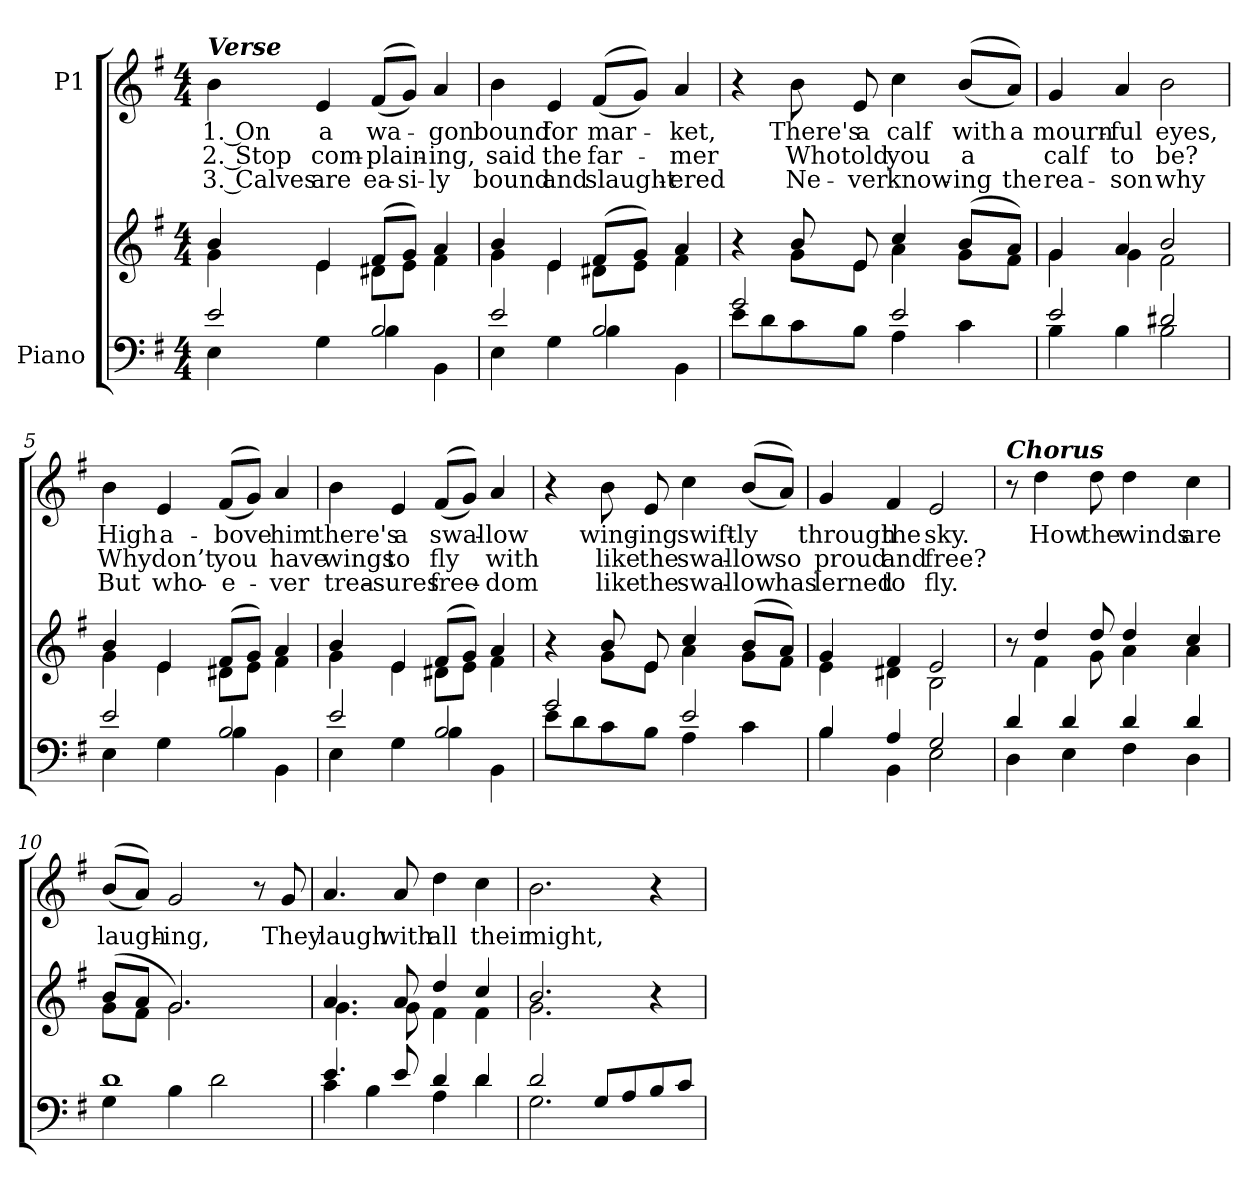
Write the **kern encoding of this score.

**kern	**kern	**kern	**text	**text	**text
*part2	*part2	*part1	*part1	*part1	*part1
*staff3	*staff2	*staff1	*staff1	*staff1	*staff1
*I"Piano	*	*I"P1	*	*	*
*clefF4	*clefG2	*clefG2	*	*	*
*k[f#]	*k[f#]	*k[f#]	*	*	*
*G:	*G:	*G:	*	*	*
*M4/4	*M4/4	*M4/4	*	*	*
=1	=1	=1	=1	=1	=1
*^	*^	*	*	*	*
!	!	!	!	!LO:TX:a:Bi:t=Verse	!	!	!
!	!	!	!	!	!LO:LY:b	!LO:LY:b	!LO:LY:b
2e/	4E\	4b/	4g\	4b\	1. On	2. Stop	3. Calves
!	!	!	!	!	!LO:LY:b	!LO:LY:b	!LO:LY:b
.	4G\	4e/	4e\	4e/	a	com-	are
!	!	!	!	!	!LO:LY:b	!LO:LY:b	!LO:LY:b
2B/	4B\	(8f#/L	8d#X\L	((8f#/L	wa-	-plain-	ea-
!	!	!	!	!	!	!	!LO:LY:b
.	.	8g/J)	8e\J	8g/J))	.	.	-si-
!	!	!	!	!	!LO:LY:b	!LO:LY:b	!LO:LY:b
.	4BB\	4a/	4f#\	4a/	-gon	-ing,	-ly
=2	=2	=2	=2	=2	=2	=2	=2
!	!	!	!	!	!LO:LY:b	!LO:LY:b	!LO:LY:b
2e/	4E\	4b/	4g\	4b\	bound	said	bound
!	!	!	!	!	!LO:LY:b	!LO:LY:b	!LO:LY:b
.	4G\	4e/	4e\	4e/	for	the	and
!	!	!	!	!	!LO:LY:b	!LO:LY:b	!LO:LY:b
2B/	4B\	(8f#/L	8d#X\L	((8f#/L	mar-	far-	slaught-
.	.	8g/J)	8e\J	8g/J))	.	.	.
!	!	!	!	!	!LO:LY:b	!LO:LY:b	!LO:LY:b
.	4BB\	4a/	4f#\	4a/	-ket,	-mer	-ered
=3	=3	=3	=3	=3	=3	=3	=3
2g/	8e\L	4r	4ryy	4r	.	.	.
.	8d\	.	.	.	.	.	.
!	!	!	!	!	!LO:LY:b	!LO:LY:b	!LO:LY:b
.	8c\	8b/	8g\L	8b\	There's	Who	Ne-
!	!	!	!	!	!LO:LY:b	!LO:LY:b	!LO:LY:b
.	8B\J	8e/	8e\J	8e/	a	told	-ver
!	!	!	!	!	!LO:LY:b	!LO:LY:b	!LO:LY:b
2e/	4A\	4cc/	4a\	4cc\	calf	you	know-
!	!	!	!	!	!LO:LY:b	!LO:LY:b	!LO:LY:b
.	4c\	(8b/L	8g\L	((8b/L	with	a	-ing
!	!	!	!	!	!LO:LY:b	!	!LO:LY:b
.	.	8a/J)	8f#\J	8a/J))	a	.	the
=4	=4	=4	=4	=4	=4	=4	=4
!	!	!	!	!	!LO:LY:b	!LO:LY:b	!LO:LY:b
2e/	4B\	4g/	4g\	4g/	mourn-	calf	rea-
!	!	!	!	!	!LO:LY:b	!LO:LY:b	!LO:LY:b
.	4B\	4a/	4g\	4a/	-ful	to	-son
!	!	!	!	!	!LO:LY:b	!LO:LY:b	!LO:LY:b
2d#X/	2B\	2b/	2f#\	2b\	eyes,	be?	why
!!LO:LB:g=z
=5	=5	=5	=5	=5	=5	=5	=5
!	!	!	!	!	!LO:LY:b	!LO:LY:b	!LO:LY:b
2e/	4E\	4b/	4g\	4b\	High	Why	But
!	!	!	!	!	!LO:LY:b	!LO:LY:b	!LO:LY:b
.	4G\	4e/	4e\	4e/	a-	don’t	who-
!	!	!	!	!	!LO:LY:b	!LO:LY:b	!LO:LY:b
2B/	4B\	(8f#/L	8d#X\L	((8f#/L	-bove	you	-e-
.	.	8g/J)	8e\J	8g/J))	.	.	.
!	!	!	!	!	!LO:LY:b	!LO:LY:b	!LO:LY:b
.	4BB\	4a/	4f#\	4a/	him	have	-ver
=6	=6	=6	=6	=6	=6	=6	=6
!	!	!	!	!	!LO:LY:b	!LO:LY:b	!LO:LY:b
2e/	4E\	4b/	4g\	4b\	there's	wings	trea-
!	!	!	!	!	!LO:LY:b	!LO:LY:b	!LO:LY:b
.	4G\	4e/	4e\	4e/	a	to	-sures
!	!	!	!	!	!LO:LY:b	!LO:LY:b	!LO:LY:b
2B/	4B\	(8f#/L	8d#X\L	((8f#/L	swal-	fly	free-
.	.	8g/J)	8e\J	8g/J))	.	.	.
!	!	!	!	!	!LO:LY:b	!LO:LY:b	!LO:LY:b
.	4BB\	4a/	4f#\	4a/	-low	with	-dom
=7	=7	=7	=7	=7	=7	=7	=7
2g/	8e\L	4r	4ryy	4r	.	.	.
.	8d\	.	.	.	.	.	.
!	!	!	!	!	!LO:LY:b	!LO:LY:b	!LO:LY:b
.	8c\	8b/	8g\L	8b\	wing-	like	like
!	!	!	!	!	!LO:LY:b	!LO:LY:b	!LO:LY:b
.	8B\J	8e/	8e\J	8e/	-ing	the	the
!	!	!	!	!	!LO:LY:b	!LO:LY:b	!LO:LY:b
2e/	4A\	4cc/	4a\	4cc\	swift-	swal-	swal-
!	!	!	!	!	!LO:LY:b	!LO:LY:b	!LO:LY:b
.	4c\	(8b/L	8g\L	((8b/L	-ly	-low	-low
!	!	!	!	!	!	!LO:LY:b	!LO:LY:b
.	.	8a/J)	8f#\J	8a/J))	.	so	has
=8	=8	=8	=8	=8	=8	=8	=8
!	!	!	!	!	!LO:LY:b	!LO:LY:b	!LO:LY:b
4B/	4B\	4g/	4e\	4g/	through	proud	lerned
!	!	!	!	!	!LO:LY:b	!LO:LY:b	!LO:LY:b
4A/	4BB\	4f#/	4d#X\	4f#/	the	and	to
!	!	!	!	!	!LO:LY:b	!LO:LY:b	!LO:LY:b
2G/	2E\	2e/	2B\	2e/	sky.	free?	fly.
!!LO:LB:g=z
=9	=9	=9	=9	=9	=9	=9	=9
!	!	!	!	!LO:TX:a:Bi:t=Chorus	!	!	!
4d/	4D\	8r	8ryy	8r	.	.	.
!	!	!	!	!	!LO:LY:b	!	!
.	.	4dd/	4f#\	4dd\	How	.	.
4d/	4E\	.	.	.	.	.	.
!	!	!	!	!	!LO:LY:b	!	!
.	.	8dd/	8g\	8dd\	the	.	.
!	!	!	!	!	!LO:LY:b	!	!
4d/	4F#\	4dd/	4a\	4dd\	winds	.	.
!	!	!	!	!	!LO:LY:b	!	!
4d/	4D\	4cc/	4a\	4cc\	are	.	.
=10	=10	=10	=10	=10	=10	=10	=10
!	!	!	!	!	!LO:LY:b	!	!
1d	4G\	(8b/L	8g\L	((8b/L	laugh-	.	.
.	.	8a/J	8f#\J	8a/J))	.	.	.
!	!	!	!	!	!LO:LY:b	!	!
.	4B\	2.g/)	2.g\	2g/	-ing,	.	.
.	2d\	.	.	.	.	.	.
.	.	.	.	8r	.	.	.
!	!	!	!	!	!LO:LY:b	!	!
.	.	.	.	8g/	They	.	.
=11	=11	=11	=11	=11	=11	=11	=11
!	!	!	!	!	!LO:LY:b	!	!
4.e/	4c\	4.a/	4.g\	4.a/	laugh	.	.
.	4B\	.	.	.	.	.	.
!	!	!	!	!	!LO:LY:b	!	!
8e/	.	8a/	8g\	8a/	with	.	.
!	!	!	!	!	!LO:LY:b	!	!
4d/	4A\	4dd/	4f#\	4dd\	all	.	.
!	!	!	!	!	!LO:LY:b	!	!
4d/	4d\	4cc/	4f#\	4cc\	their	.	.
=12	=12	=12	=12	=12	=12	=12	=12
!	!	!	!	!	!LO:LY:b	!	!
2d/	2.G\	2.b/	2.g\	2.b\	might,	.	.
8G/L	.	.	.	.	.	.	.
8A/	.	.	.	.	.	.	.
8B/	4ryy	4r	4ryy	4r	.	.	.
8c/J	.	.	.	.	.	.	.
*v	*v	*	*	*	*	*	*
*	*v	*v	*	*	*	*
=	=	=	=	=	=
*-	*-	*-	*-	*-	*-
